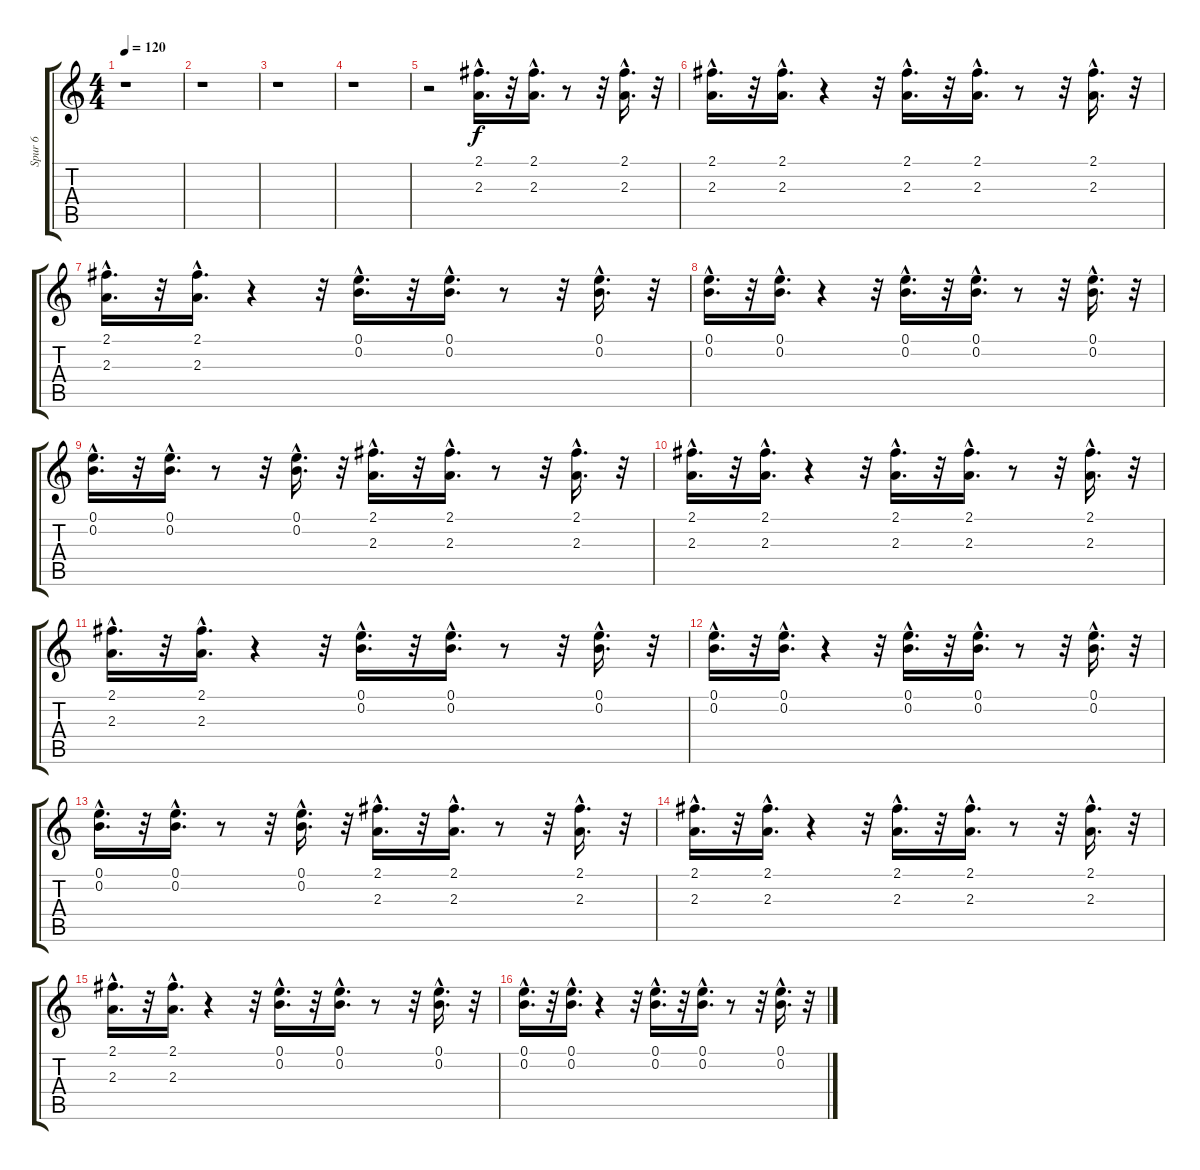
\track ("Spur 6" "Spur 6") {instrument acousticguitarsteel}
\staff {score tabs}
\tuning (E4 B3 G3 D3 A2 E2) {hide}
\ts (4 4)
\tempo 120
\clef g2
\ks c
r.1{dy f} |
r.1 |
r.1 |
r.1 |
r.2 (2.1{hac} 2.3{hac}).16{d} r.32 (2.1{hac} 2.3{hac}).16{d} r.8 r.32 (2.1{hac} 2.3{hac}).16{d} r.32 |
(2.1{hac} 2.3{hac}).16{d} r.32 (2.1{hac} 2.3{hac}).16{d} r.4 r.32 (2.1{hac} 2.3{hac}).16{d} r.32 (2.1{hac} 2.3{hac}).16{d} r.8 r.32 (2.1{hac} 2.3{hac}).16{d} r.32 |
(2.1{hac} 2.3{hac}).16{d} r.32 (2.1{hac} 2.3{hac}).16{d} r.4 r.32 (0.1{hac} 0.2{hac}).16{d} r.32 (0.1{hac} 0.2{hac}).16{d} r.8 r.32 (0.1{hac} 0.2{hac}).16{d} r.32 |
(0.1{hac} 0.2{hac}).16{d} r.32 (0.1{hac} 0.2{hac}).16{d} r.4 r.32 (0.1{hac} 0.2{hac}).16{d} r.32 (0.1{hac} 0.2{hac}).16{d} r.8 r.32 (0.1{hac} 0.2{hac}).16{d} r.32 |
(0.1{hac} 0.2{hac}).16{d} r.32 (0.1{hac} 0.2{hac}).16{d} r.8 r.32 (0.1{hac} 0.2{hac}).16{d} r.32 (2.1{hac} 2.3{hac}).16{d} r.32 (2.1{hac} 2.3{hac}).16{d} r.8 r.32 (2.1{hac} 2.3{hac}).16{d} r.32 |
(2.1{hac} 2.3{hac}).16{d} r.32 (2.1{hac} 2.3{hac}).16{d} r.4 r.32 (2.1{hac} 2.3{hac}).16{d} r.32 (2.1{hac} 2.3{hac}).16{d} r.8 r.32 (2.1{hac} 2.3{hac}).16{d} r.32 |
(2.1{hac} 2.3{hac}).16{d} r.32 (2.1{hac} 2.3{hac}).16{d} r.4 r.32 (0.1{hac} 0.2{hac}).16{d} r.32 (0.1{hac} 0.2{hac}).16{d} r.8 r.32 (0.1{hac} 0.2{hac}).16{d} r.32 |
(0.1{hac} 0.2{hac}).16{d} r.32 (0.1{hac} 0.2{hac}).16{d} r.4 r.32 (0.1{hac} 0.2{hac}).16{d} r.32 (0.1{hac} 0.2{hac}).16{d} r.8 r.32 (0.1{hac} 0.2{hac}).16{d} r.32 |
(0.1{hac} 0.2{hac}).16{d} r.32 (0.1{hac} 0.2{hac}).16{d} r.8 r.32 (0.1{hac} 0.2{hac}).16{d} r.32 (2.1{hac} 2.3{hac}).16{d} r.32 (2.1{hac} 2.3{hac}).16{d} r.8 r.32 (2.1{hac} 2.3{hac}).16{d} r.32 |
(2.1{hac} 2.3{hac}).16{d} r.32 (2.1{hac} 2.3{hac}).16{d} r.4 r.32 (2.1{hac} 2.3{hac}).16{d} r.32 (2.1{hac} 2.3{hac}).16{d} r.8 r.32 (2.1{hac} 2.3{hac}).16{d} r.32 |
(2.1{hac} 2.3{hac}).16{d} r.32 (2.1{hac} 2.3{hac}).16{d} r.4 r.32 (0.1{hac} 0.2{hac}).16{d} r.32 (0.1{hac} 0.2{hac}).16{d} r.8 r.32 (0.1{hac} 0.2{hac}).16{d} r.32 |
(0.1{hac} 0.2{hac}).16{d} r.32 (0.1{hac} 0.2{hac}).16{d} r.4 r.32 (0.1{hac} 0.2{hac}).16{d} r.32 (0.1{hac} 0.2{hac}).16{d} r.8 r.32 (0.1{hac} 0.2{hac}).16{d} r.32
